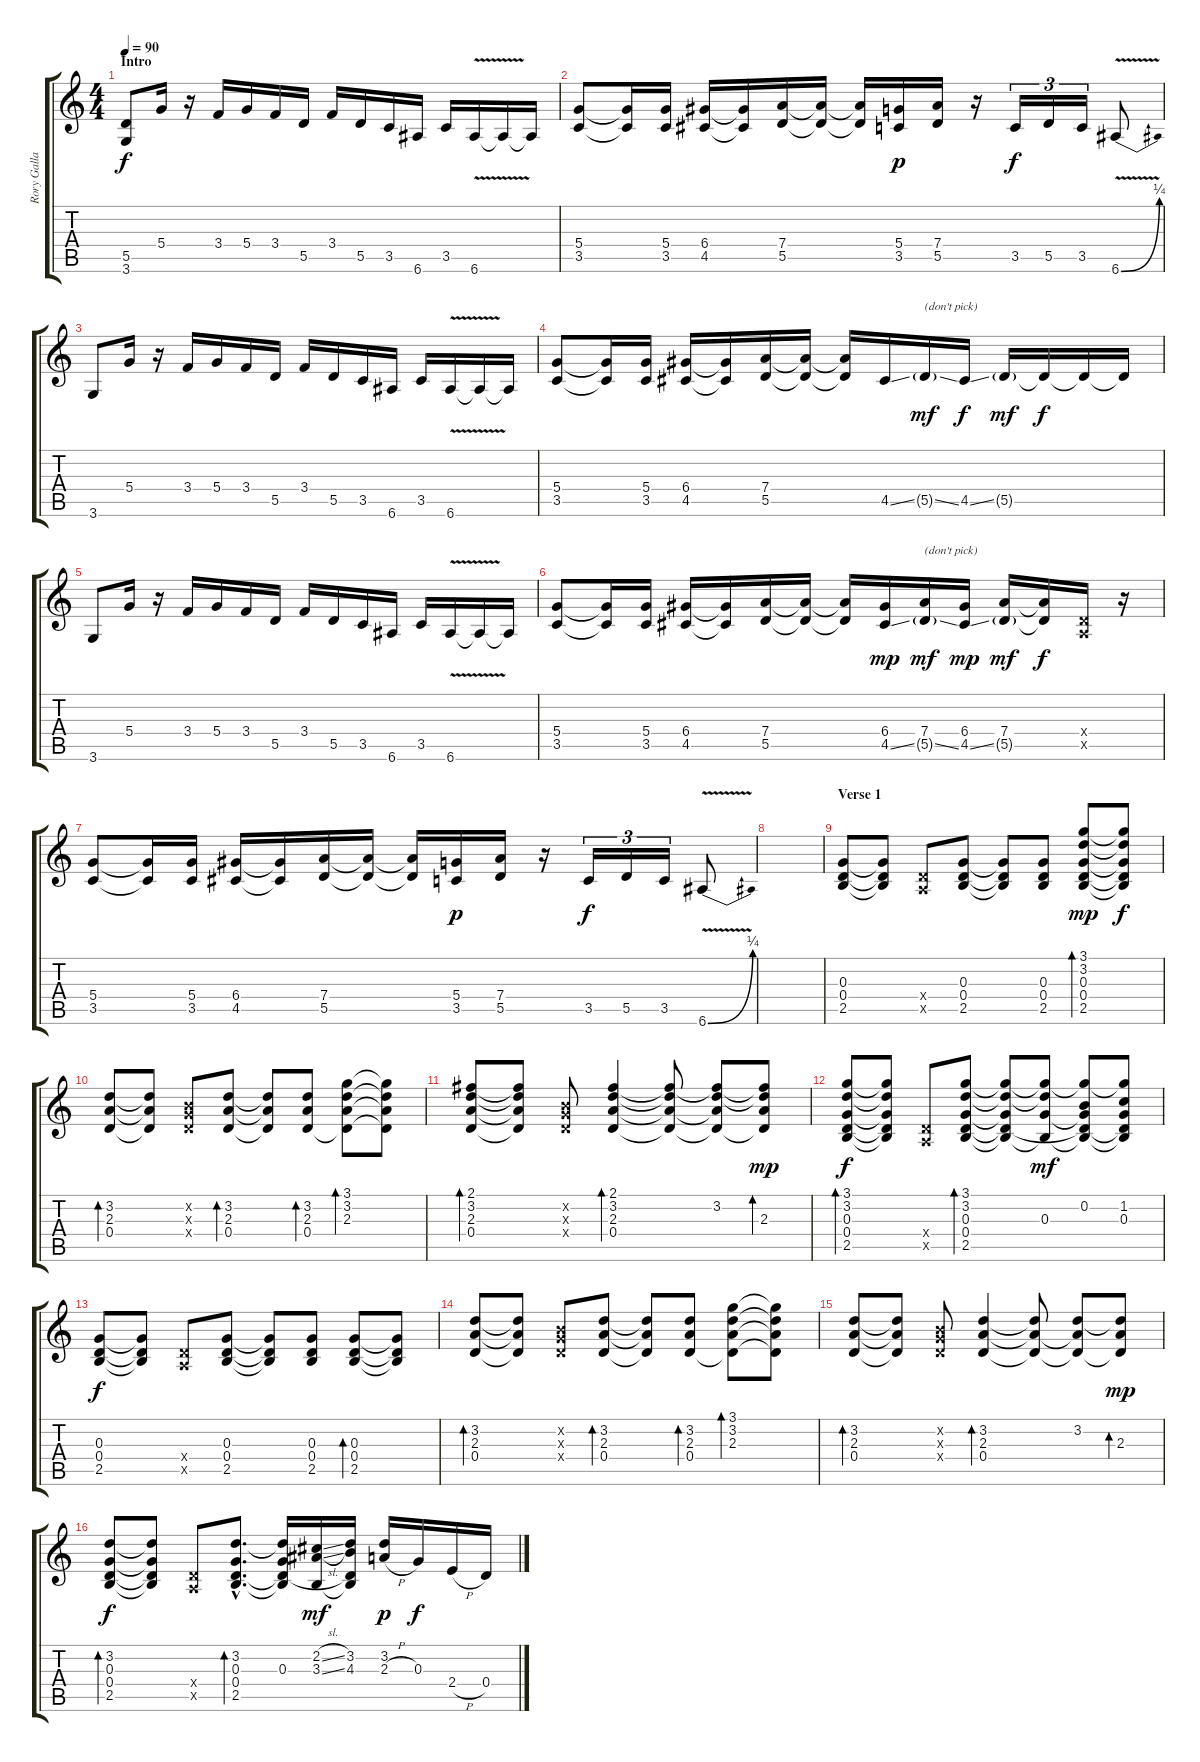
\track ("Rory Gallagher (For Sound)" "Rory Galla") {instrument electricguitarclean}
\staff {score tabs}
\tuning (E4 B3 G3 D3 A2 E2) {hide}
\ts (4 4)
\section ("" "Intro")
\tempo 90
\clef g2
\ks c
(5.5 3.6).8{dy f instrument distortionguitar} 5.4.16 r.16 3.4.16 5.4.16 3.4.16 5.5.16 3.4.16 5.5.16 3.5.16 6.6.16 3.5.16 6.6{v}.16 6.6{t}.16 6.6{t}.16 |
(5.4 3.5).8 (5.4{t} 3.5{t}).16 (5.4 3.5).16 (6.4 4.5).16 (6.4{t} 4.5{t}).16 (7.4 5.5).16 (7.4{t} 5.5{t}).16 (7.4{t} 5.5{t}).16 (5.4 3.5).16{dy p} (7.4 5.5).16 r.16 3.5.16{tu (3 2) dy f} 5.5.16{tu (3 2)} 3.5.16{tu (3 2)} 6.6{be (bend 0 0 60 1) v}.8 |
3.6.8 5.4.16 r.16 3.4.16 5.4.16 3.4.16 5.5.16 3.4.16 5.5.16 3.5.16 6.6.16 3.5.16 6.6{v}.16 6.6{t}.16 6.6{t}.16 |
(5.4 3.5).8 (5.4{t} 3.5{t}).16 (5.4 3.5).16 (6.4 4.5).16 (6.4{t} 4.5{t}).16 (7.4 5.5).16 (7.4{t} 5.5{t}).16 (7.4{t} 5.5{t}).16 4.5{ss}.16 5.5{ss g}.16{txt "(don't pick)" dy mf} 4.5{ss}.16{dy f} 5.5{g}.16{dy mf} 5.5{t}.16{dy f} 5.5{t}.16 5.5{t}.16 |
3.6.8 5.4.16 r.16 3.4.16 5.4.16 3.4.16 5.5.16 3.4.16 5.5.16 3.5.16 6.6.16 3.5.16 6.6{v}.16 6.6{t}.16 6.6{t}.16 |
(5.4 3.5).8 (5.4{t} 3.5{t}).16 (5.4 3.5).16 (6.4 4.5).16 (6.4{t} 4.5{t}).16 (7.4 5.5).16 (7.4{t} 5.5{t}).16 (7.4{t} 5.5{t}).16 (6.4 4.5{ss}).16{dy mp} (7.4 5.5{ss g}).16{txt "(don't pick)" dy mf} (6.4 4.5{ss}).16{dy mp} (7.4 5.5{g}).16{dy mf} (7.4{t} 5.5{t}).16{dy f} (0.4{x} 0.5{x}).16 r.16 |
(5.4 3.5).8 (5.4{t} 3.5{t}).16 (5.4 3.5).16 (6.4 4.5).16 (6.4{t} 4.5{t}).16 (7.4 5.5).16 (7.4{t} 5.5{t}).16 (7.4{t} 5.5{t}).16 (5.4 3.5).16{dy p} (7.4 5.5).16 r.16 3.5.16{tu (3 2) dy f} 5.5.16{tu (3 2)} 3.5.16{tu (3 2)} 6.6{be (bend 0 0 60 1) v}.8 |
|
\section ("" "Verse 1")
(0.3 0.4 2.5).8{instrument electricguitarclean} (0.3{t} 0.4{t} 2.5{t}).8 (0.4{x} 0.5{x}).8 (0.3 0.4 2.5).8 (0.3{t} 0.4{t} 2.5{t}).8 (0.3 0.4 2.5).8 (3.1 3.2 0.3 0.4 2.5).8{bd 60 dy mp} (3.1{t} 3.2{t} 0.3{t} 0.4{t} 2.5{t}).8{dy f} |
(3.2 2.3 0.4).8{bd 120} (3.2{t} 2.3{t} 0.4{t}).8 (0.2{x} 0.3{x} 0.4{x}).8 (3.2 2.3 0.4).8{bd 120} (3.2{t} 2.3{t} 0.4{t}).8 (3.2 2.3 0.4).8{bd 120} (3.1 3.2 2.3 0.4{t}).8{bd 120} (3.1{t} 3.2{t} 2.3{t} 0.4{t}).8 |
(2.1 3.2 2.3 0.4).8{bd 120} (2.1{t} 3.2{t} 2.3{t} 0.4{t}).8 (0.2{x} 0.3{x} 0.4{x}).8 (2.1 3.2 2.3 0.4).4{bd 120} (2.1{t} 3.2{t} 2.3{t} 0.4{t}).8 (2.1{t} 3.2 2.3{t} 0.4{t}).8 (2.1{t} 3.2{t} 2.3 0.4{t}).8{bd 120 dy mp} |
(3.1 3.2 0.3 0.4 2.5).8{bd 60 dy f} (3.1{t} 3.2{t} 0.3{t} 0.4{t} 2.5{t}).8 (0.4{x} 0.5{x}).8 (3.1 3.2 0.3 0.4 2.5).8{bd 60} (3.1{t} 3.2{t} 0.3{t} 0.4{t} 2.5{t}).8 (3.1{t} 3.2{t} 0.3 2.5{t}).8{dy mf} (3.1{t} 0.2 0.3{t} 0.4{t} 2.5{t}).8 (3.1{t} 1.2 0.3 0.4{t} 2.5{t}).8 |
(0.3 0.4 2.5).8{dy f} (0.3{t} 0.4{t} 2.5{t}).8 (0.4{x} 0.5{x}).8 (0.3 0.4 2.5).8 (0.3{t} 0.4{t} 2.5{t}).8 (0.3 0.4 2.5).8 (0.3 0.4 2.5).8{bd 60} (0.3{t} 0.4{t} 2.5{t}).8 |
(3.2 2.3 0.4).8{bd 120} (3.2{t} 2.3{t} 0.4{t}).8 (0.2{x} 0.3{x} 0.4{x}).8 (3.2 2.3 0.4).8{bd 120} (3.2{t} 2.3{t} 0.4{t}).8 (3.2 2.3 0.4).8{bd 120} (3.1 3.2 2.3 0.4{t}).8{bd 120} (3.1{t} 3.2{t} 2.3{t} 0.4{t}).8 |
(3.2 2.3 0.4).8{bd 120} (3.2{t} 2.3{t} 0.4{t}).8 (0.2{x} 0.3{x} 0.4{x}).8 (3.2 2.3 0.4).4{bd 120} (3.2{t} 2.3{t} 0.4{t}).8 (3.2 2.3{t} 0.4{t}).8 (3.2{t} 2.3 0.4{t}).8{bd 120 dy mp} |
(3.2 0.3 0.4 2.5).8{bd 60 dy f} (3.2{t} 0.3{t} 0.4{t} 2.5{t}).8 (0.4{x} 0.5{x}).8 (3.2{hac} 0.3{hac} 0.4{hac} 2.5{hac}).8{d bd 60} (3.2{t} 0.3 0.4{t} 2.5{t}).16 (2.2{sl} 3.3{sl} 2.5{t}).16{dy mf} (3.2 4.3 0.4{t} 2.5{t}).16 (3.2 2.3{h}).16{dy p} 0.3.16{dy f} 2.4{h}.16 0.4.16
